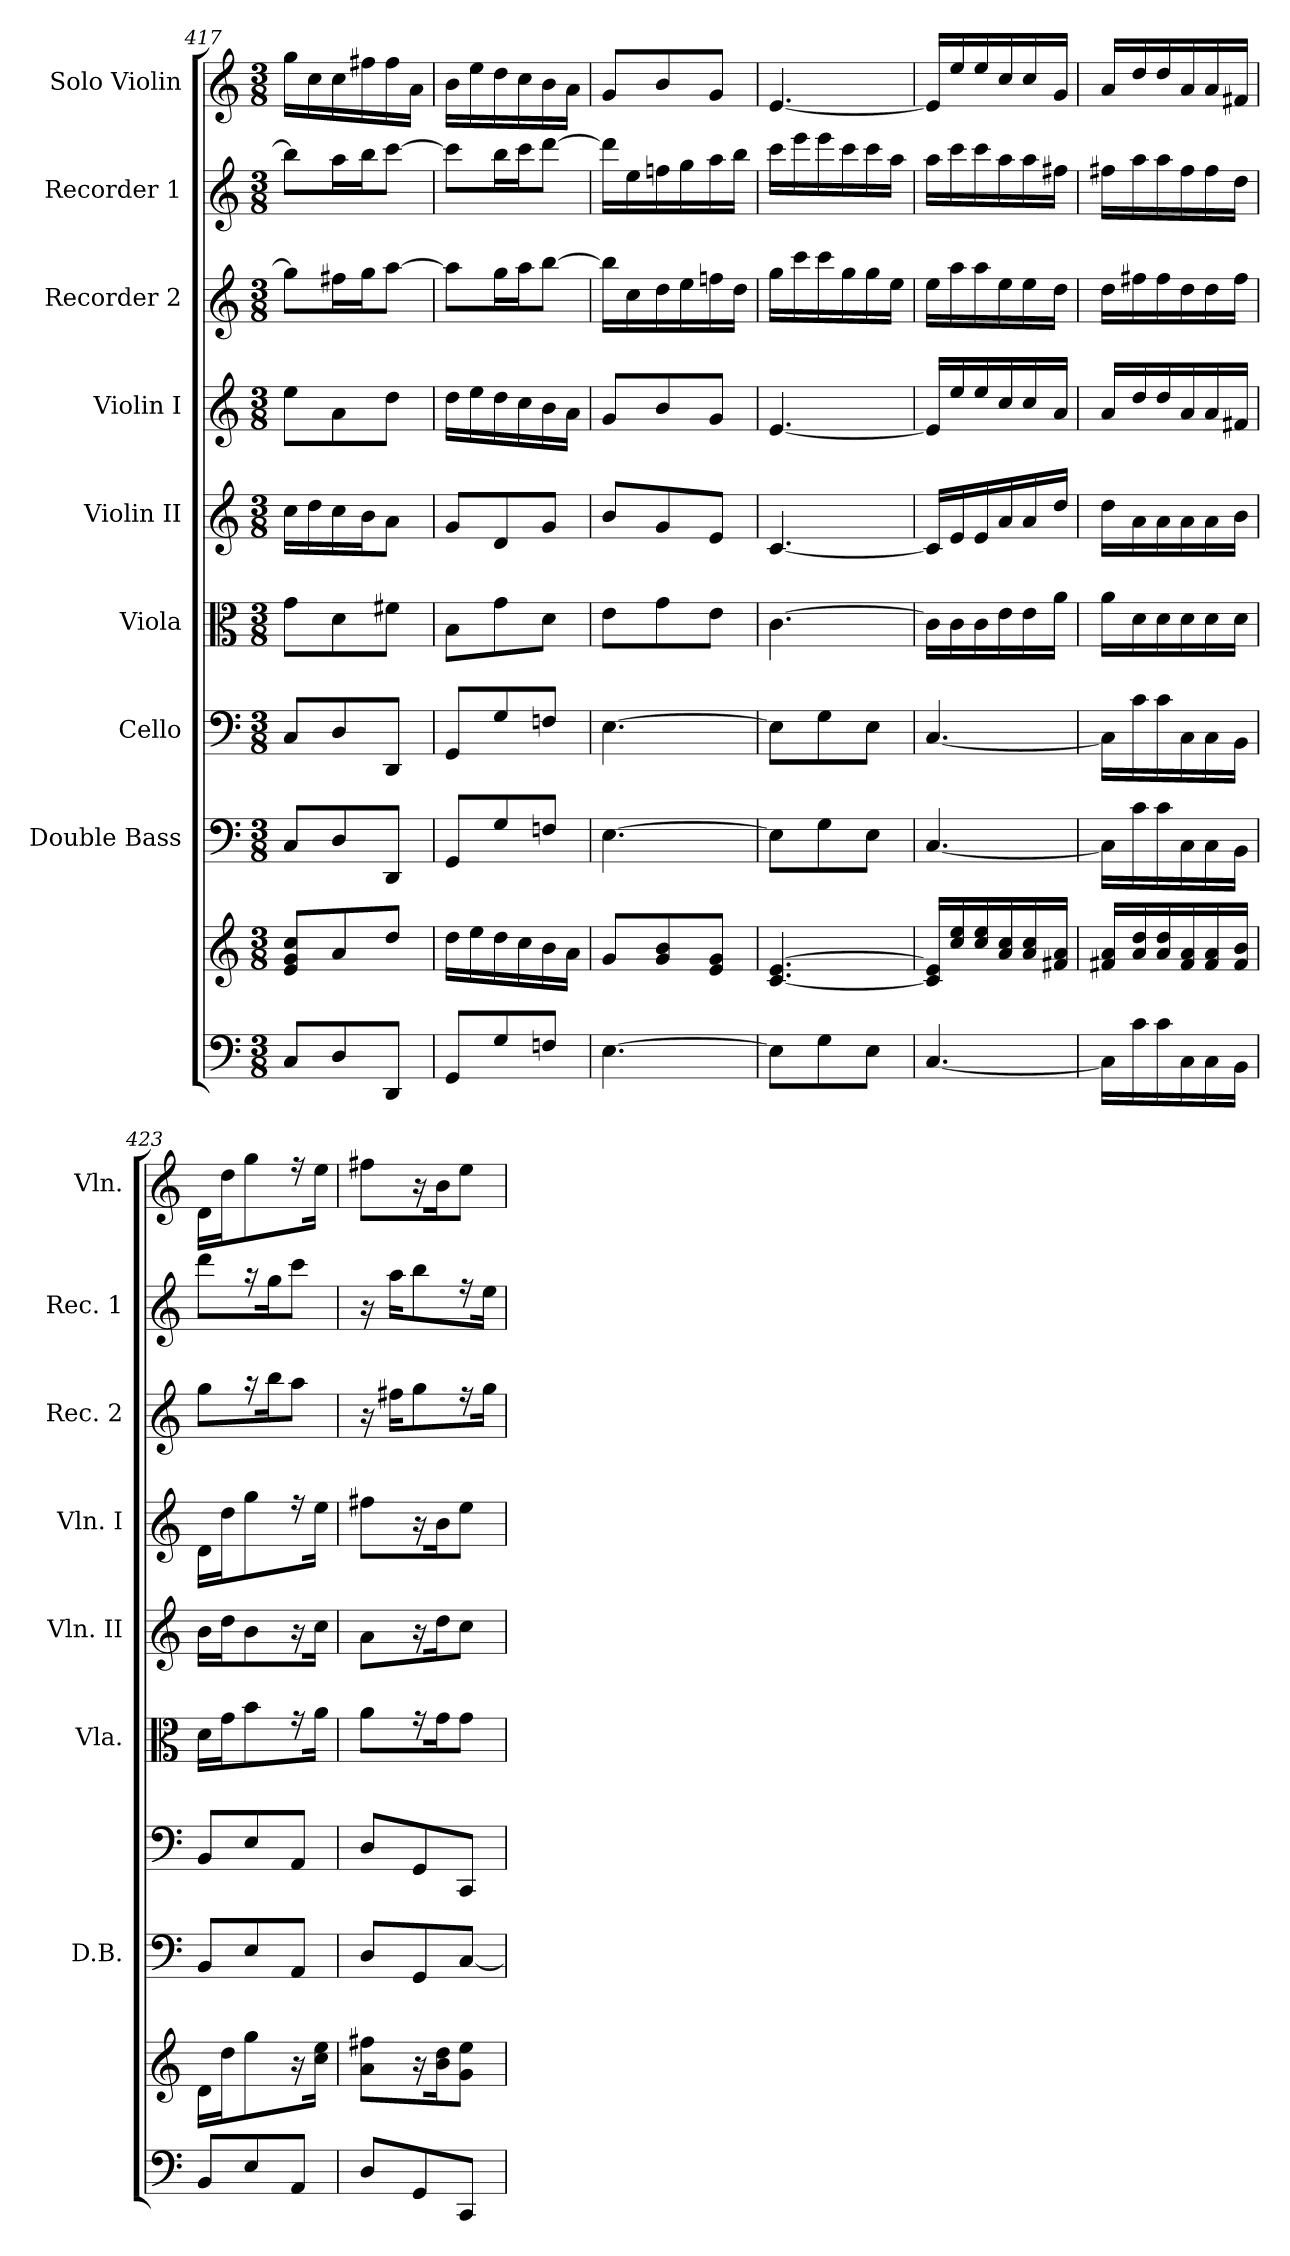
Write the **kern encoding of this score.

**kern	**kern	**kern	**kern	**kern	**kern	**kern	**kern	**kern	**kern
*part9	*part9	*part8	*part7	*part6	*part5	*part4	*part3	*part2	*part1
*staff10	*staff9	*staff8	*staff7	*staff6	*staff5	*staff4	*staff3	*staff2	*staff1
*	*	*I"Double Bass	*I"Cello	*I"Viola	*I"Violin II	*I"Violin I	*I"Recorder 2	*I"Recorder 1	*I"Solo Violin
*	*	*I'D.B.	*	*I'Vla.	*I'Vln. II	*I'Vln. I	*I'Rec. 2	*I'Rec. 1	*I'Vln.
*clefF4	*clefG2	*clefF4	*clefF4	*clefC3	*clefG2	*clefG2	*clefG2	*clefG2	*clefG2
*	*	*ITrd7c12	*	*	*	*	*	*	*
*M3/8	*M3/8	*M3/8	*M3/8	*M3/8	*M3/8	*M3/8	*M3/8	*M3/8	*M3/8
=417	=417	=417	=417	=417	=417	=417	=417	=417	=417
8C/L	8e/ 8g/ 8cc/L	8CC/L	8C/L	8g\L	16cc\LL	8ee\L	8gg\L]	8bb\L]	16gg\LL
.	.	.	.	.	16dd\	.	.	.	16cc\
8D/	8a/	8DD/	8D/	8d\	16cc\	8a\	16ff#\L	16aa\L	16cc\
.	.	.	.	.	16b\J	.	16gg\J	16bb\J	16ff#\
8DD/J	8dd/J	8DDD/J	8DD/J	8f#\J	8a\J	8dd\J	[8aa\J	[8ccc\J	16ff#\
.	.	.	.	.	.	.	.	.	16a\JJ
=418	=418	=418	=418	=418	=418	=418	=418	=418	=418
8GG/L	16dd\LL	8GGG/L	8GG/L	8B\L	8g/L	16dd\LL	8aa\L]	8ccc\L]	16b\LL
.	16ee\	.	.	.	.	16ee\	.	.	16ee\
8G/	16dd\	8GG/	8G/	8g\	8d/	16dd\	16gg\L	16bb\L	16dd\
.	16cc\	.	.	.	.	16cc\	16aa\J	16ccc\J	16cc\
8Fn/J	16b\	8FFn/J	8Fn/J	8d\J	8g/J	16b\	[8bb\J	[8ddd\J	16b\
.	16a\JJ	.	.	.	.	16a\JJ	.	.	16a\JJ
=419	=419	=419	=419	=419	=419	=419	=419	=419	=419
[4.E\	8g/L	[4.EE\	[4.E\	8e\L	8b/L	8g/L	16bb\LL]	16ddd\LL]	8g/L
.	.	.	.	.	.	.	16cc\	16ee\	.
.	8g/ 8b/	.	.	8g\	8g/	8b/	16dd\	16ffn\	8b/
.	.	.	.	.	.	.	16ee\	16gg\	.
.	8e/ 8g/J	.	.	8e\J	8e/J	8g/J	16ffn\	16aa\	8g/J
.	.	.	.	.	.	.	16dd\JJ	16bb\JJ	.
=420	=420	=420	=420	=420	=420	=420	=420	=420	=420
8E\L]	[4.c/ [4.e/	8EE\L]	8E\L]	[4.c\	[4.c/	[4.e/	16gg\LL	16ccc\LL	[4.e/
.	.	.	.	.	.	.	16ccc\	16eee\	.
8G\	.	8GG\	8G\	.	.	.	16ccc\	16eee\	.
.	.	.	.	.	.	.	16gg\	16ccc\	.
8E\J	.	8EE\J	8E\J	.	.	.	16gg\	16ccc\	.
.	.	.	.	.	.	.	16ee\JJ	16aa\JJ	.
=421	=421	=421	=421	=421	=421	=421	=421	=421	=421
[4.C/	16c]/ 16e]/LL	[4.CC/	[4.C/	16c\LL]	16c/LL]	16e/LL]	16ee\LL	16aa\LL	16e/LL]
.	16cc/ 16ee/	.	.	16c\	16e/	16ee/	16aa\	16ccc\	16ee/
.	16cc/ 16ee/	.	.	16c\	16e/	16ee/	16aa\	16ccc\	16ee/
.	16a/ 16cc/	.	.	16e\	16a/	16cc/	16ee\	16aa\	16cc/
.	16a/ 16cc/	.	.	16e\	16a/	16cc/	16ee\	16aa\	16cc/
.	16f#/ 16a/JJ	.	.	16a\JJ	16dd/JJ	16a/JJ	16dd\JJ	16ff#\JJ	16g/JJ
=422	=422	=422	=422	=422	=422	=422	=422	=422	=422
16C\LL]	16f#/ 16a/LL	16CC\LL]	16C\LL]	16a\LL	16dd\LL	16a/LL	16dd\LL	16ff#\LL	16a/LL
16c\	16a/ 16dd/	16C\	16c\	16d\	16a\	16dd/	16ff#\	16aa\	16dd/
16c\	16a/ 16dd/	16C\	16c\	16d\	16a\	16dd/	16ff#\	16aa\	16dd/
16C\	16f#/ 16a/	16CC\	16C\	16d\	16a\	16a/	16dd\	16ff#\	16a/
16C\	16f#/ 16a/	16CC\	16C\	16d\	16a\	16a/	16dd\	16ff#\	16a/
16BB\JJ	16f#/ 16b/JJ	16BBB\JJ	16BB\JJ	16d\JJ	16b\JJ	16f#/JJ	16ff#\JJ	16dd\JJ	16f#/JJ
!!LO:PB:g=z
=423	=423	=423	=423	=423	=423	=423	=423	=423	=423
8BB/L	16d\LL	8BBB/L	8BB/L	16d\LL	16b\LL	16d\LL	8gg\L	8ddd\L	16d\LL
.	16dd\J	.	.	16g\J	16dd\J	16dd\J	.	.	16dd\J
8E/	8gg\	8EE/	8E/	8b\	8b\	8gg\	16r	16r	8gg\
.	.	.	.	.	.	.	16bb\k	16gg\k	.
8AA/J	16r	8AAA/J	8AA/J	16r	16r	16r	8aa\J	8ccc\J	16r
.	16cc\ 16ee\Jk	.	.	16a\Jk	16cc\Jk	16ee\Jk	.	.	16ee\Jk
=424	=424	=424	=424	=424	=424	=424	=424	=424	=424
8D/L	8a\ 8ff#\L	8DD/L	8D/L	8a\L	8a\L	8ff#\L	16r	16r	8ff#\L
.	.	.	.	.	.	.	16ff#\KL	16aa\KL	.
8GG/	16r	8GGG/	8GG/	16r	16r	16r	8gg\	8bb\	16r
.	16b\ 16dd\k	.	.	16g\k	16dd\k	16b\k	.	.	16b\k
8CC/J	8g\ 8ee\J	[8CC/J	8CC/J	8g\J	8cc\J	8ee\J	16r	16r	8ee\J
.	.	.	.	.	.	.	16gg\Jk	16ee\Jk	.
=	=	=	=	=	=	=	=	=	=
*-	*-	*-	*-	*-	*-	*-	*-	*-	*-
